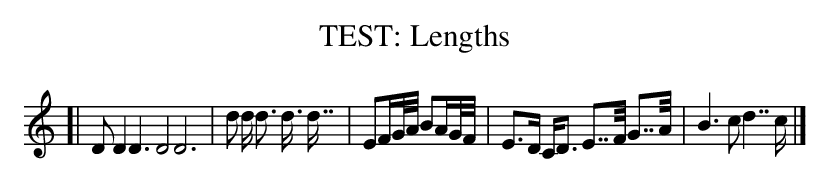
X:1
T: TEST: Lengths
K: C
[| D D2 D3 D4 D6 | d d/ d3/ d3/4 d7/8 | EF/G//A// BA1/2G1/4F/4 | E>D C<D E>>F G>>A| B2>c2 d2>>c2 |]
